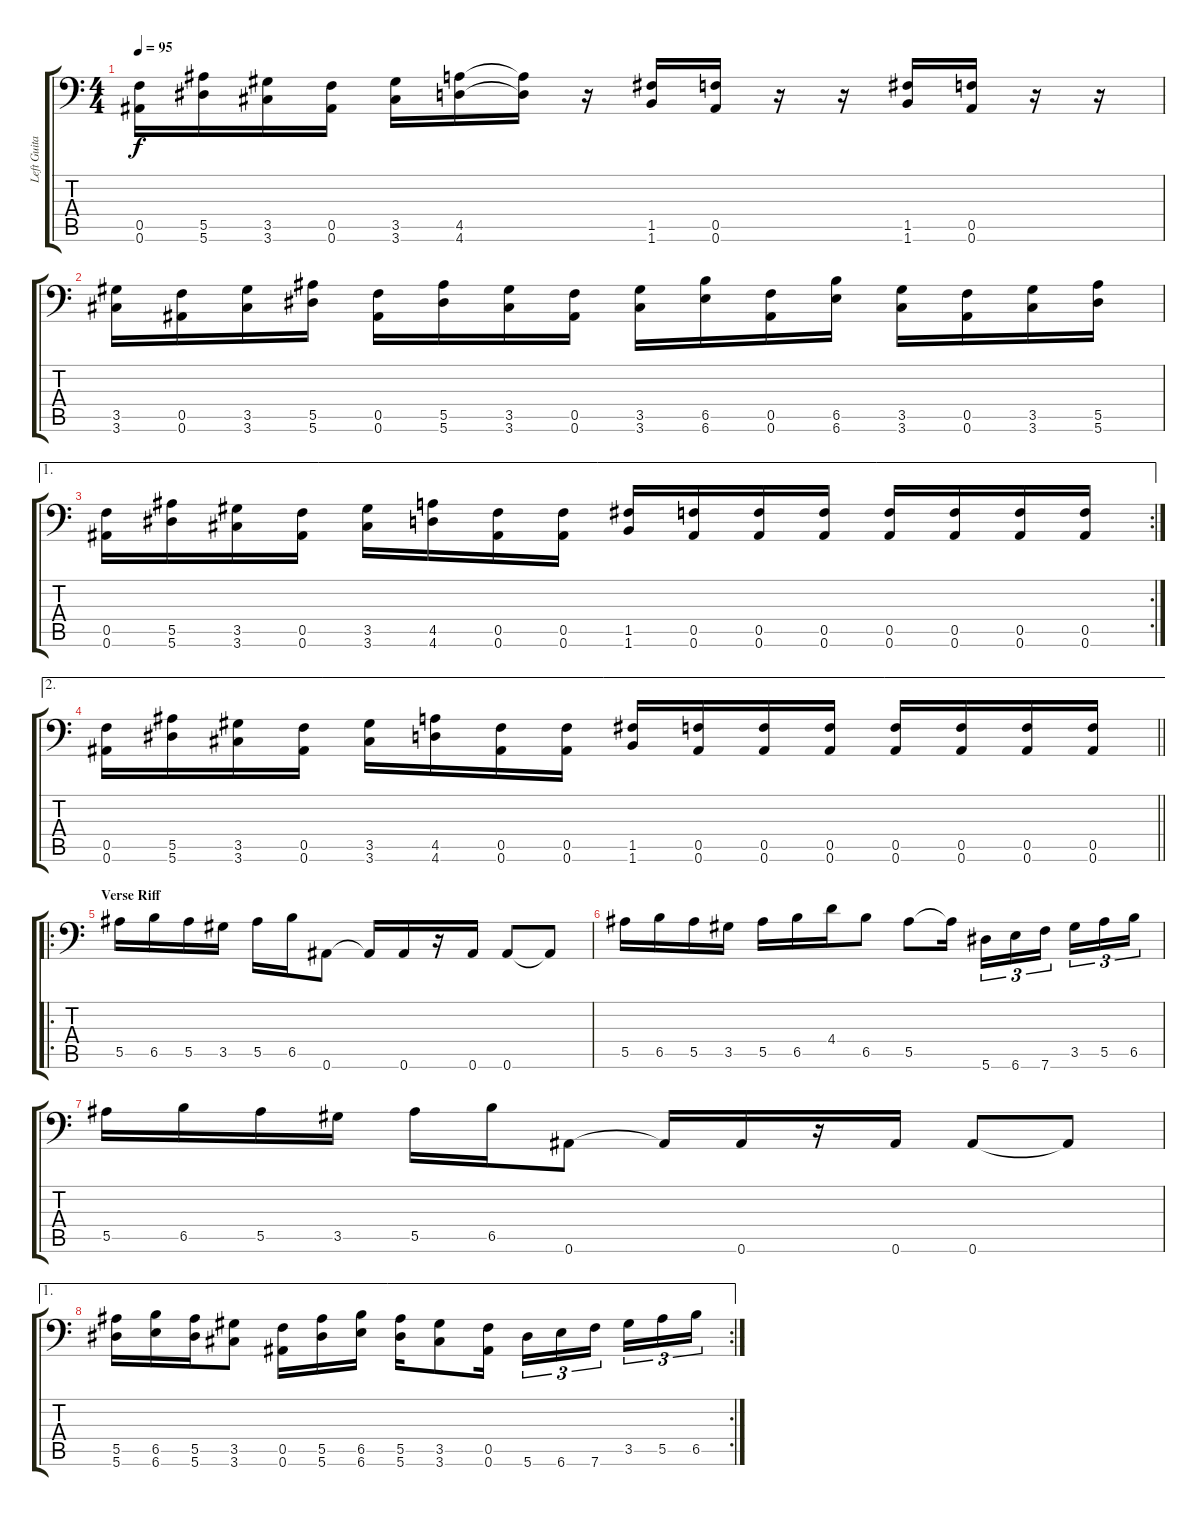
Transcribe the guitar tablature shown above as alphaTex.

\track ("Left Guitar" "Left Guita") {instrument distortionguitar}
\staff {score tabs}
\tuning (C4 G3 Eb3 Bb2 F2 Bb1) {hide}
\ts (4 4)
\tempo 95
\clef f4
\ks c
(0.5 0.6).16{dy f} (5.5 5.6).16 (3.5 3.6).16 (0.5 0.6).16 (3.5 3.6).16 (4.5 4.6).16 (4.5{t} 4.6{t}).16 r.16 (1.5 1.6).16 (0.5 0.6).16 r.16 r.16 (1.5 1.6).16 (0.5 0.6).16 r.16 r.16 |
(3.5 3.6).16 (0.5 0.6).16 (3.5 3.6).16 (5.5 5.6).16 (0.5 0.6).16 (5.5 5.6).16 (3.5 3.6).16 (0.5 0.6).16 (3.5 3.6).16 (6.5 6.6).16 (0.5 0.6).16 (6.5 6.6).16 (3.5 3.6).16 (0.5 0.6).16 (3.5 3.6).16 (5.5 5.6).16 |
\ae 1
\rc 2
(0.5 0.6).16 (5.5 5.6).16 (3.5 3.6).16 (0.5 0.6).16 (3.5 3.6).16 (4.5 4.6).16 (0.5 0.6).16 (0.5 0.6).16 (1.5 1.6).16 (0.5 0.6).16 (0.5 0.6).16 (0.5 0.6).16 (0.5 0.6).16 (0.5 0.6).16 (0.5 0.6).16 (0.5 0.6).16 |
\ae 2
\barLineRight lightlight
(0.5 0.6).16 (5.5 5.6).16 (3.5 3.6).16 (0.5 0.6).16 (3.5 3.6).16 (4.5 4.6).16 (0.5 0.6).16 (0.5 0.6).16 (1.5 1.6).16 (0.5 0.6).16 (0.5 0.6).16 (0.5 0.6).16 (0.5 0.6).16 (0.5 0.6).16 (0.5 0.6).16 (0.5 0.6).16 |
\ro
\section ("" "Verse Riff")
5.5.16 6.5.16 5.5.16 3.5.16 5.5.16 6.5.16 0.6.8 0.6{t}.16 0.6.16 r.16 0.6.16 0.6.8 0.6{t}.8 |
5.5.16 6.5.16 5.5.16 3.5.16 5.5.16 6.5.16 4.4.16 6.5.8 5.5.8 5.5{t}.16 5.6.16{tu (3 2)} 6.6.16{tu (3 2)} 7.6.16{tu (3 2) beam splitsecondary} 3.5.16{tu (3 2)} 5.5.16{tu (3 2)} 6.5.16{tu (3 2)} |
5.5.16 6.5.16 5.5.16 3.5.16 5.5.16 6.5.16 0.6.8 0.6{t}.16 0.6.16 r.16 0.6.16 0.6.8 0.6{t}.8 |
\ae 1
\rc 2
(5.5 5.6).16 (6.5 6.6).16 (5.5 5.6).16 (3.5 3.6).8 (0.5 0.6).16 (5.5 5.6).16 (6.5 6.6).16 (5.5 5.6).16 (3.5 3.6).8 (0.5 0.6).16 5.6.16{tu (3 2)} 6.6.16{tu (3 2)} 7.6.16{tu (3 2) beam splitsecondary} 3.5.16{tu (3 2)} 5.5.16{tu (3 2)} 6.5.16{tu (3 2)}
